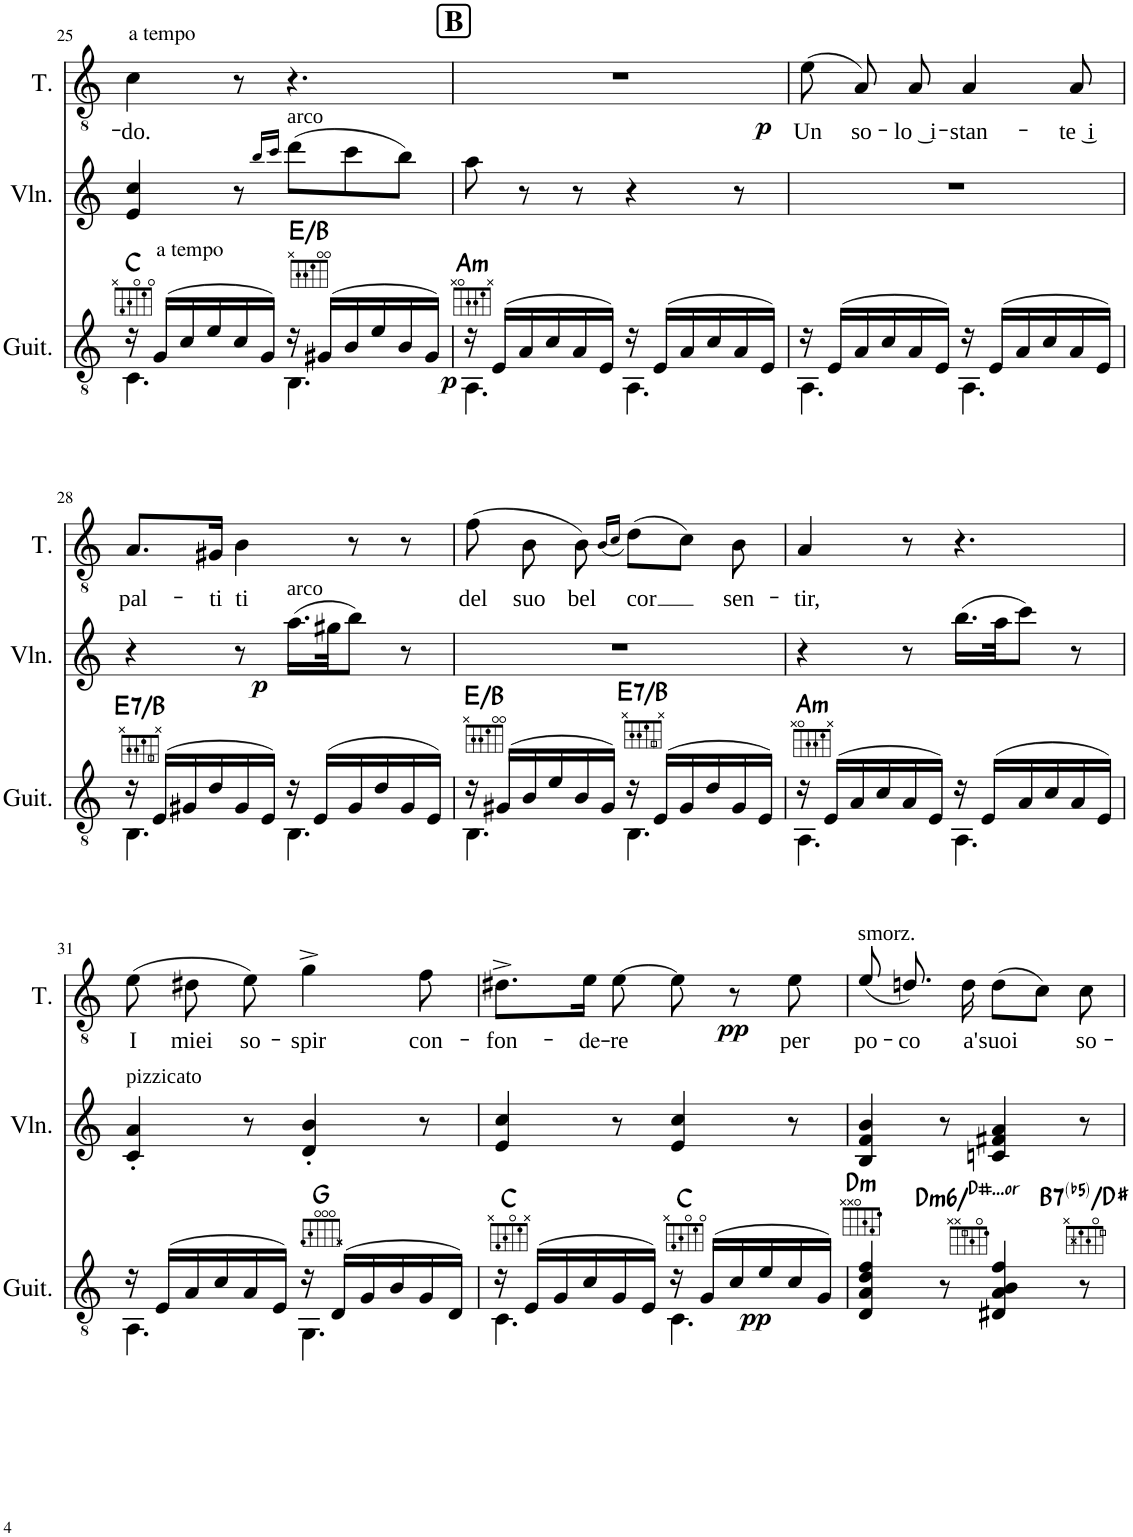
**kern	**dynam	**harte	**kern	**dynam	**kern	**text	**dynam
*part3	*part3	*part3	*part2	*part2	*part1	*part1	*part1
*staff3	*staff3	*	*staff2	*staff2	*staff1	*staff1	*staff1
*I"Guitar	*	*	*I"Violin	*	*I"Tenor	*	*
*I'Guit.	*	*	*I'Vln.	*	*I'T.	*	*
!!LO:PB:g=z
*clefGv2	*	*	*clefG2	*	*clefGv2	*	*
*k[]	*	*	*k[]	*	*k[]	*	*
*M6/8	*	*	*M6/8	*	*M6/8	*	*
=25	=25	=25	=25	=25	=25	=25	=25
*^	*	*	*	*	*	*	*
!	!	!	!	!	!	!LO:TX:a:t=a tempo	!	!
!	!	!	!	!	!	!	!LO:LY:b	!
16r	4.C\	.	C:maj	4e/ 4cc/	.	4c\	-do.	.
!LO:TX:a:t=a tempo	!	!	!	!	!	!	!	!
(16G/LL	.	.	.	.	.	.	.	.
16c/	.	.	.	.	.	.	.	.
16e/	.	.	.	.	.	.	.	.
16c/	.	.	.	8r	.	8r	.	.
16G/JJ)	.	.	.	.	.	.	.	.
.	.	.	.	16qbb/LL	.	.	.	.
.	.	.	.	16qccc/JJ	.	.	.	.
!	!	!	!	!LO:TX:a:t=arco	!	!	!	!
16r	4.BB\	.	E:maj/5	(8ddd\L	.	4.r	.	.
(16G#X/LL	.	.	.	.	.	.	.	.
16B/	.	.	.	8ccc\	.	.	.	.
16e/	.	.	.	.	.	.	.	.
16B/	.	.	.	8bb\J)	.	.	.	.
!	!	!LO:DY:b	!	!	!	!	!	!
16G#/JJ)	.	p	.	.	.	.	.	.
!!LO:REH:place=s1:a:B:cj:fs=14:t=B
=26	=26	=26	=26	=26	=26	=26	=26	=26
!	!	!	!LO:H:kt=m	!	!	!	!	!
16r	4.AA\	.	A:min	8aa\	.	2.r	.	.
(16E/LL	.	.	.	.	.	.	.	.
16A/	.	.	.	8r	.	.	.	.
16c/	.	.	.	.	.	.	.	.
16A/	.	.	.	8r	.	.	.	.
16E/JJ)	.	.	.	.	.	.	.	.
16r	4.AA\	.	.	4r	.	.	.	.
(16E/LL	.	.	.	.	.	.	.	.
16A/	.	.	.	.	.	.	.	.
16c/	.	.	.	.	.	.	.	.
16A/	.	.	.	8r	.	.	.	.
16E/JJ)	.	.	.	.	.	.	.	.
=27	=27	=27	=27	=27	=27	=27	=27	=27
!	!	!	!	!	!	!	!LO:LY:b	!LO:DY:b
16r	4.AA\	.	.	2.r	.	(8e\	Un	p
(16E/LL	.	.	.	.	.	.	.	.
!	!	!	!	!	!	!	!LO:LY:b	!
16A/	.	.	.	.	.	8A/)	so-	.
16c/	.	.	.	.	.	.	.	.
!	!	!	!	!	!	!	!LO:LY:b	!
16A/	.	.	.	.	.	8A/	-lo ͜ i-	.
16E/JJ)	.	.	.	.	.	.	.	.
!	!	!	!	!	!	!	!LO:LY:b	!
16r	4.AA\	.	.	.	.	4A/	-stan-	.
(16E/LL	.	.	.	.	.	.	.	.
16A/	.	.	.	.	.	.	.	.
16c/	.	.	.	.	.	.	.	.
!	!	!	!	!	!	!	!LO:LY:b	!
16A/	.	.	.	.	.	8A/	-te ͜ i	.
16E/JJ)	.	.	.	.	.	.	.	.
!!LO:LB:g=z
=28	=28	=28	=28	=28	=28	=28	=28	=28
!	!	!	!LO:H:kt=7	!	!	!	!LO:LY:b	!
16r	4.BB\	.	E:7/5	4r	.	8.A/L	pal-	.
(16E/LL	.	.	.	.	.	.	.	.
16G#X/	.	.	.	.	.	.	.	.
!	!	!	!	!	!	!	!LO:LY:b	!
16d/	.	.	.	.	.	16G#X/Jk	-ti	.
!	!	!	!	!	!	!	!LO:LY:b	!
16G#/	.	.	.	8r	.	4B\	-ti	.
16E/JJ)	.	.	.	.	.	.	.	.
!	!	!	!	!LO:TX:a:t=arco	!	!	!	!
!	!	!	!	!	!LO:DY:b	!	!	!
16r	4.BB\	.	.	(16.aa\LL	p	.	.	.
(16E/LL	.	.	.	.	.	.	.	.
.	.	.	.	32gg#X\JK	.	.	.	.
16G#/	.	.	.	8bb\J)	.	8r	.	.
16d/	.	.	.	.	.	.	.	.
16G#/	.	.	.	8r	.	8r	.	.
16E/JJ)	.	.	.	.	.	.	.	.
=29	=29	=29	=29	=29	=29	=29	=29	=29
!	!	!	!	!	!	!	!LO:LY:b	!
16r	4.BB\	.	E:maj/5	2.r	.	(8f\	del	.
(16G#X/LL	.	.	.	.	.	.	.	.
!	!	!	!	!	!	!	!LO:LY:b	!
16B/	.	.	.	.	.	8B\	suo	.
16e/	.	.	.	.	.	.	.	.
!	!	!	!	!	!	!	!LO:LY:b	!
16B/	.	.	.	.	.	8B\)	bel	.
16G#/JJ)	.	.	.	.	.	.	.	.
.	.	.	.	.	.	(16qB/LL	.	.
.	.	.	.	.	.	16qc/JJ	.	.
!	!	!	!LO:H:kt=7	!	!	!	!LO:LY:b	!
16r	4.BB\	.	E:7/5	.	.	(8d\L)	cor	.
(16E/LL	.	.	.	.	.	.	.	.
16G#/	.	.	.	.	.	8c\J)	.	.
16d/	.	.	.	.	.	.	.	.
!	!	!	!	!	!	!	!LO:LY:b	!
16G#/	.	.	.	.	.	8B\	sen-	.
16E/JJ)	.	.	.	.	.	.	.	.
=30	=30	=30	=30	=30	=30	=30	=30	=30
!	!	!	!LO:H:kt=m	!	!	!	!LO:LY:b	!
16r	4.AA\	.	A:min	4r	.	4A/	-tir,	.
(16E/LL	.	.	.	.	.	.	.	.
16A/	.	.	.	.	.	.	.	.
16c/	.	.	.	.	.	.	.	.
16A/	.	.	.	8r	.	8r	.	.
16E/JJ)	.	.	.	.	.	.	.	.
16r	4.AA\	.	.	(16.bb\LL	.	4.r	.	.
(16E/LL	.	.	.	.	.	.	.	.
.	.	.	.	32aa\JK	.	.	.	.
16A/	.	.	.	8ccc\J)	.	.	.	.
16c/	.	.	.	.	.	.	.	.
16A/	.	.	.	8r	.	.	.	.
16E/JJ)	.	.	.	.	.	.	.	.
!!LO:LB:g=z
=31	=31	=31	=31	=31	=31	=31	=31	=31
!	!	!	!	!LO:TX:a:t=pizzicato	!	!	!	!
!	!	!	!	!	!	!	!LO:LY:b	!
16r	4.AA\	.	.	4c/' 4a/'	.	(8e\	I	.
(16E/LL	.	.	.	.	.	.	.	.
!	!	!	!	!	!	!	!LO:LY:b	!
16A/	.	.	.	.	.	8d#X\	miei	.
16c/	.	.	.	.	.	.	.	.
!	!	!	!	!	!	!	!LO:LY:b	!
16A/	.	.	.	8r	.	8e\)	so-	.
16E/JJ)	.	.	.	.	.	.	.	.
!	!	!	!	!	!	!	!LO:LY:b	!
16r	4.GG\	.	G:maj	4d/' 4b/'	.	4g^\	-spir	.
(16D/LL	.	.	.	.	.	.	.	.
16G/	.	.	.	.	.	.	.	.
16B/	.	.	.	.	.	.	.	.
!	!	!	!	!	!	!	!LO:LY:b	!
16G/	.	.	.	8r	.	8f\	con-	.
16D/JJ)	.	.	.	.	.	.	.	.
=32	=32	=32	=32	=32	=32	=32	=32	=32
!	!	!	!	!	!	!	!LO:LY:b	!
16r	4.C\	.	C:maj	4e/ 4cc/	.	8.d#X^\L	-fon-	.
(16E/LL	.	.	.	.	.	.	.	.
16G/	.	.	.	.	.	.	.	.
!	!	!	!	!	!	!	!LO:LY:b	!
16c/	.	.	.	.	.	16e\Jk	de-	.
!	!	!	!	!	!	!	!LO:LY:b	!
16G/	.	.	.	8r	.	[8e\	-re	.
16E/JJ)	.	.	.	.	.	.	.	.
16r	4.C\	.	C:maj	4e/ 4cc/	.	8e\]	.	.
(16G/LL	.	.	.	.	.	.	.	.
16c/	.	.	.	.	.	8r	.	.
16e/	.	.	.	.	.	.	.	.
!	!	!LO:DY:b	!	!	!	!	!LO:LY:b	!LO:DY:b
16c/	.	pp	.	8r	.	8e\	per	pp
16G/JJ)	.	.	.	.	.	.	.	.
*v	*v	*	*	*	*	*	*	*
=33	=33	=33	=33	=33	=33	=33	=33
!	!	!	!	!	!LO:TX:a:t=smorz.	!	!
!	!	!LO:H:kt=m	!	!	!	!LO:LY:b	!
4D/ 4A/ 4d/ 4f/	.	D:min	4B/ 4f/ 4b/	.	(8e/	po-	.
!	!	!	!	!	!	!LO:LY:b	!
.	.	.	.	.	8.dn/)	-co	.
8r	.	.	8r	.	.	.	.
!	!	!	!	!	!	!LO:LY:b	!
.	.	.	.	.	16d\	a'	.
!	!	!LO:H:n=1:kt=m6/	!	!	!	!LO:LY:b	!
!	!	!LO:H:n=2:kt=7	!	!	!	!	!
4D#X/ 4A/ 4B/ 4f/	.	D:min B:(3,b5,b7)/3	4cn/ 4f#X/ 4a/	.	(8d\L	suoi	.
.	.	.	.	.	8c\J)	.	.
!	!	!	!	!	!	!LO:LY:b	!
8r	.	.	8r	.	8c\	so-	.
=	=	=	=	=	=	=	=
*-	*-	*-	*-	*-	*-	*-	*-
